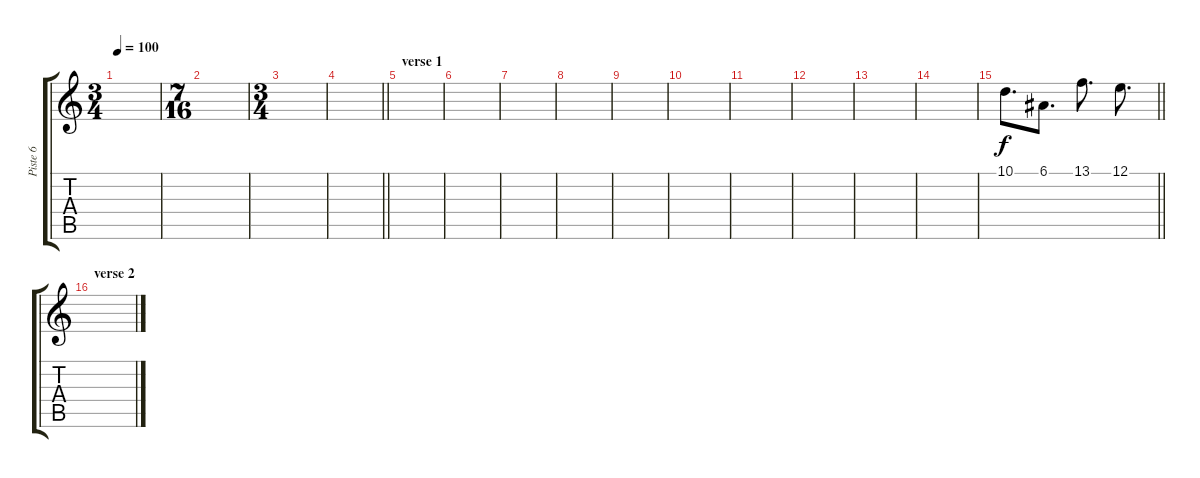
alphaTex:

\track ("Piste 6" "Piste 6") {instrument stringensemble1}
\staff {score tabs}
\tuning (E4 C4 G3 C3 G2 C2) {hide}
\ts (3 4)
\tempo 100
\clef g2
\ks c
|
\ts (7 16)
|
\ts (3 4)
|
\barLineRight lightlight
|
\section ("" "verse 1")
|
|
|
|
|
|
|
|
|
|
\barLineRight lightlight
10.1.8{d} 6.1.8{d} 13.1.8{d} 12.1.8{d} |
\section ("" "verse 2")
